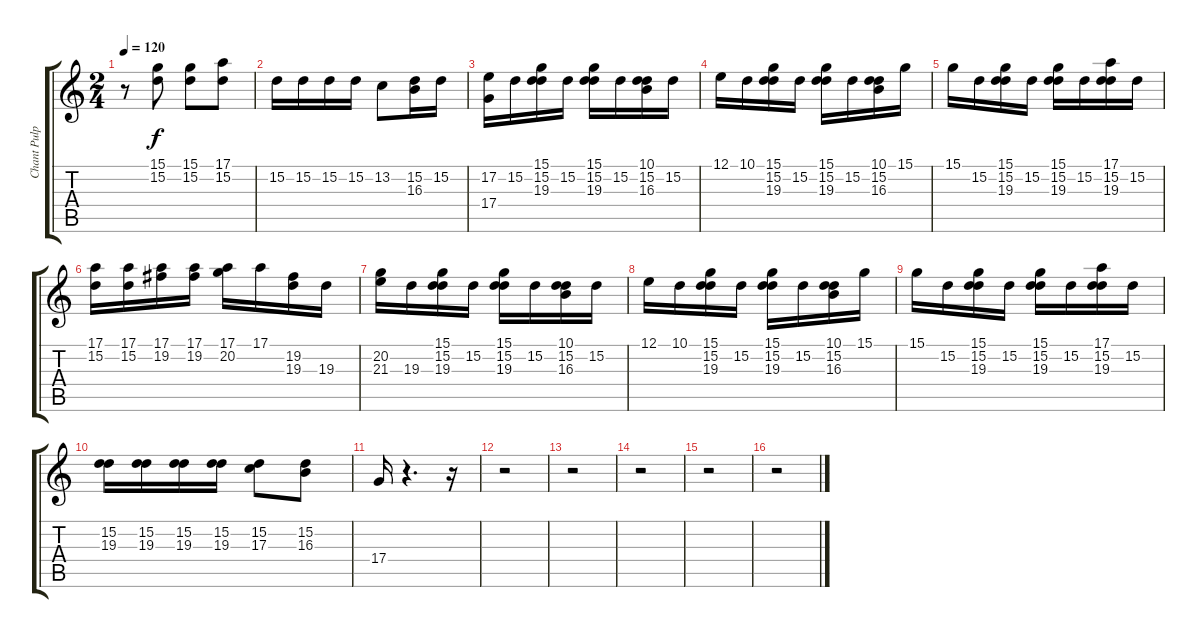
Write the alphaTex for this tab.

\track ("Chant Pulpul" "Chant Pulp") {instrument tenorsax}
\staff {score tabs}
\tuning (E4 B3 G3 D3 A2 E2) {hide}
\ts (2 4)
\tempo 120
\clef g2
\ks c
r.8{dy f} (15.1 15.2).8 (15.1 15.2).8 (17.1 15.2).8 |
15.2.16 15.2.16 15.2.16 15.2.16 13.2.8 (15.2 16.3).16 15.2.16 |
(17.2 17.4).16 15.2.16 (15.1 15.2 19.3).16 15.2.16 (15.1 15.2 19.3).16 15.2.16 (10.1 15.2 16.3).16 15.2.16 |
12.1.16 10.1.16 (15.1 15.2 19.3).16 15.2.16 (15.1 15.2 19.3).16 15.2.16 (10.1 15.2 16.3).16 15.1.16 |
15.1.16 15.2.16 (15.1 15.2 19.3).16 15.2.16 (15.1 15.2 19.3).16 15.2.16 (17.1 15.2 19.3).16 15.2.16 |
(17.1 15.2).16 (17.1 15.2).16 (17.1 19.2).16 (17.1 19.2).16 (17.1 20.2).16 17.1.16 (19.2 19.3).16 19.3.16 |
(20.2 21.3).16 19.3.16 (15.1 15.2 19.3).16 15.2.16 (15.1 15.2 19.3).16 15.2.16 (10.1 15.2 16.3).16 15.2.16 |
12.1.16 10.1.16 (15.1 15.2 19.3).16 15.2.16 (15.1 15.2 19.3).16 15.2.16 (10.1 15.2 16.3).16 15.1.16 |
15.1.16 15.2.16 (15.1 15.2 19.3).16 15.2.16 (15.1 15.2 19.3).16 15.2.16 (17.1 15.2 19.3).16 15.2.16 |
(15.2 19.3).16 (15.2 19.3).16 (15.2 19.3).16 (15.2 19.3).16 (15.2 17.3).8 (15.2 16.3).8 |
17.4.16 r.4{d} r.16 |
r.2 |
r.2 |
r.2 |
r.2 |
r.2
